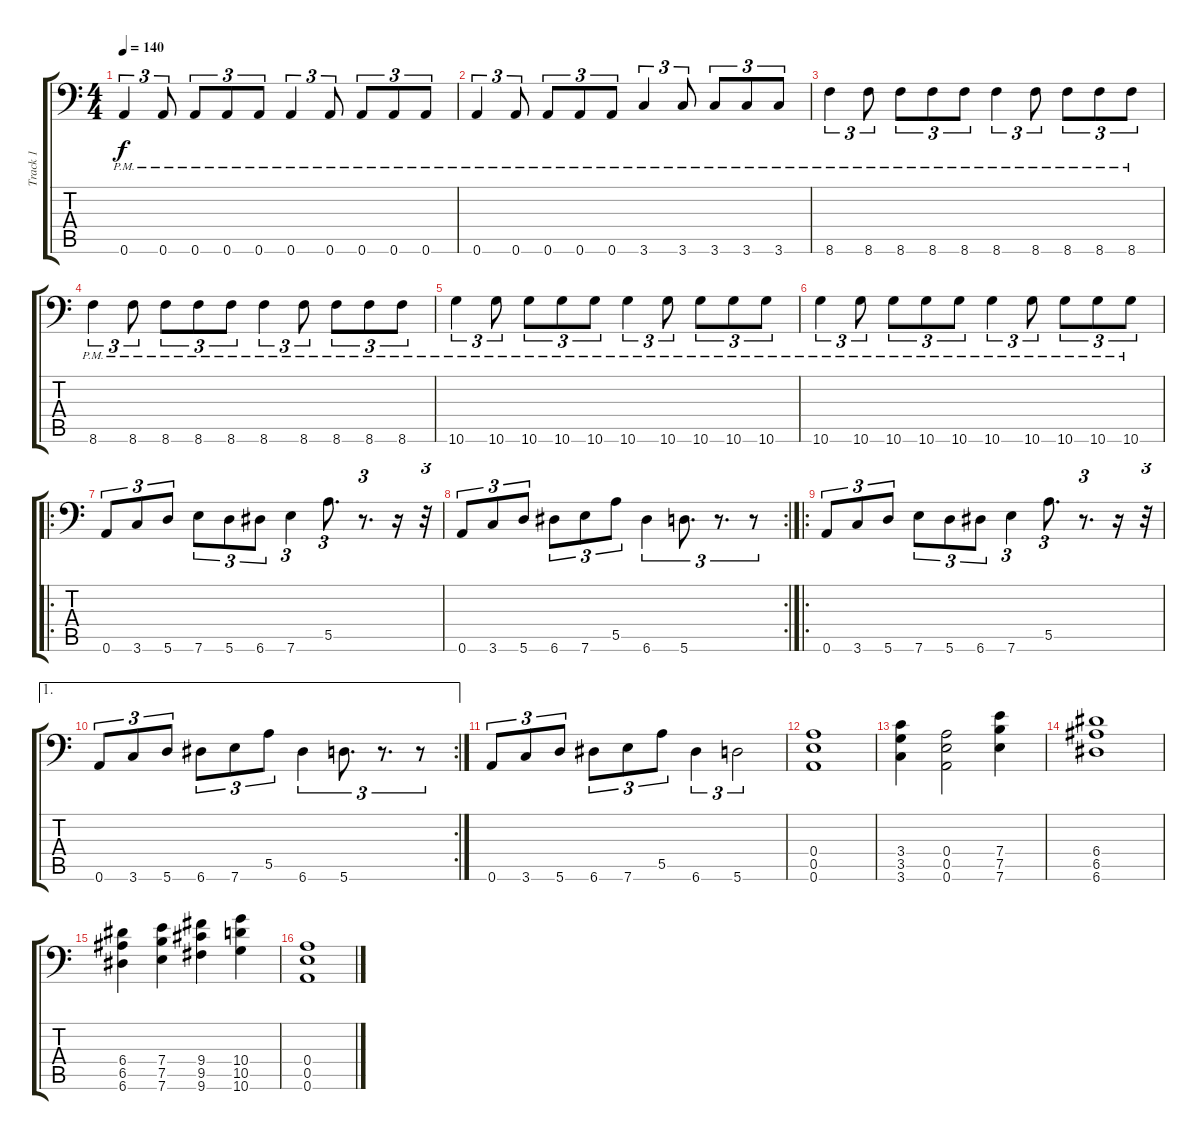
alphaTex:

\track ("Track 1" "Track 1") {instrument distortionguitar}
\staff {score tabs}
\tuning (B3 Gb3 D3 A2 E2 A1) {hide}
\ts (4 4)
\tempo 140
\clef f4
\ks c
0.6{pm}.4{tu (3 2) dy f} 0.6{pm}.8{tu (3 2)} 0.6{pm}.8{tu (3 2)} 0.6{pm}.8{tu (3 2)} 0.6{pm}.8{tu (3 2)} 0.6{pm}.4{tu (3 2)} 0.6{pm}.8{tu (3 2)} 0.6{pm}.8{tu (3 2)} 0.6{pm}.8{tu (3 2)} 0.6{pm}.8{tu (3 2)} |
0.6{pm}.4{tu (3 2)} 0.6{pm}.8{tu (3 2)} 0.6{pm}.8{tu (3 2)} 0.6{pm}.8{tu (3 2)} 0.6{pm}.8{tu (3 2)} 3.6{pm}.4{tu (3 2)} 3.6{pm}.8{tu (3 2)} 3.6{pm}.8{tu (3 2)} 3.6{pm}.8{tu (3 2)} 3.6{pm}.8{tu (3 2)} |
8.6{pm}.4{tu (3 2)} 8.6{pm}.8{tu (3 2)} 8.6{pm}.8{tu (3 2)} 8.6{pm}.8{tu (3 2)} 8.6{pm}.8{tu (3 2)} 8.6{pm}.4{tu (3 2)} 8.6{pm}.8{tu (3 2)} 8.6{pm}.8{tu (3 2)} 8.6{pm}.8{tu (3 2)} 8.6{pm}.8{tu (3 2)} |
8.6{pm}.4{tu (3 2)} 8.6{pm}.8{tu (3 2)} 8.6{pm}.8{tu (3 2)} 8.6{pm}.8{tu (3 2)} 8.6{pm}.8{tu (3 2)} 8.6{pm}.4{tu (3 2)} 8.6{pm}.8{tu (3 2)} 8.6{pm}.8{tu (3 2)} 8.6{pm}.8{tu (3 2)} 8.6{pm}.8{tu (3 2)} |
10.6{pm}.4{tu (3 2)} 10.6{pm}.8{tu (3 2)} 10.6{pm}.8{tu (3 2)} 10.6{pm}.8{tu (3 2)} 10.6{pm}.8{tu (3 2)} 10.6{pm}.4{tu (3 2)} 10.6{pm}.8{tu (3 2)} 10.6{pm}.8{tu (3 2)} 10.6{pm}.8{tu (3 2)} 10.6{pm}.8{tu (3 2)} |
10.6{pm}.4{tu (3 2)} 10.6{pm}.8{tu (3 2)} 10.6{pm}.8{tu (3 2)} 10.6{pm}.8{tu (3 2)} 10.6{pm}.8{tu (3 2)} 10.6{pm}.4{tu (3 2)} 10.6{pm}.8{tu (3 2)} 10.6{pm}.8{tu (3 2)} 10.6{pm}.8{tu (3 2)} 10.6{pm}.8{tu (3 2)} |
\ro
0.6.8{tu (3 2)} 3.6.8{tu (3 2)} 5.6.8{tu (3 2)} 7.6.8{tu (3 2)} 5.6.8{tu (3 2)} 6.6.8{tu (3 2)} 7.6.4{tu (3 2)} 5.5.8{d tu (3 2)} r.8{d tu (3 2)} r.16 r.32{tu (3 2)} |
\rc 2
0.6.8{tu (3 2)} 3.6.8{tu (3 2)} 5.6.8{tu (3 2)} 6.6.8{tu (3 2)} 7.6.8{tu (3 2)} 5.5.8{tu (3 2)} 6.6.4{tu (3 2)} 5.6.8{d tu (3 2)} r.8{d tu (3 2)} r.8{tu (3 2)} |
\ro
0.6.8{tu (3 2)} 3.6.8{tu (3 2)} 5.6.8{tu (3 2)} 7.6.8{tu (3 2)} 5.6.8{tu (3 2)} 6.6.8{tu (3 2)} 7.6.4{tu (3 2)} 5.5.8{d tu (3 2)} r.8{d tu (3 2)} r.16 r.32{tu (3 2)} |
\ae 1
\rc 2
0.6.8{tu (3 2)} 3.6.8{tu (3 2)} 5.6.8{tu (3 2)} 6.6.8{tu (3 2)} 7.6.8{tu (3 2)} 5.5.8{tu (3 2)} 6.6.4{tu (3 2)} 5.6.8{d tu (3 2)} r.8{d tu (3 2)} r.8{tu (3 2)} |
0.6.8{tu (3 2)} 3.6.8{tu (3 2)} 5.6.8{tu (3 2)} 6.6.8{tu (3 2)} 7.6.8{tu (3 2)} 5.5.8{tu (3 2)} 6.6.4{tu (3 2)} 5.6.2{tu (3 2)} |
(0.4 0.5 0.6).1 |
(3.4 3.5 3.6).4 (0.4 0.5 0.6).2 (7.4 7.5 7.6).4 |
(6.4 6.5 6.6).1 |
(6.4 6.5 6.6).4 (7.4 7.5 7.6).4 (9.4 9.5 9.6).4 (10.4 10.5 10.6).4 |
(0.4 0.5 0.6).1
